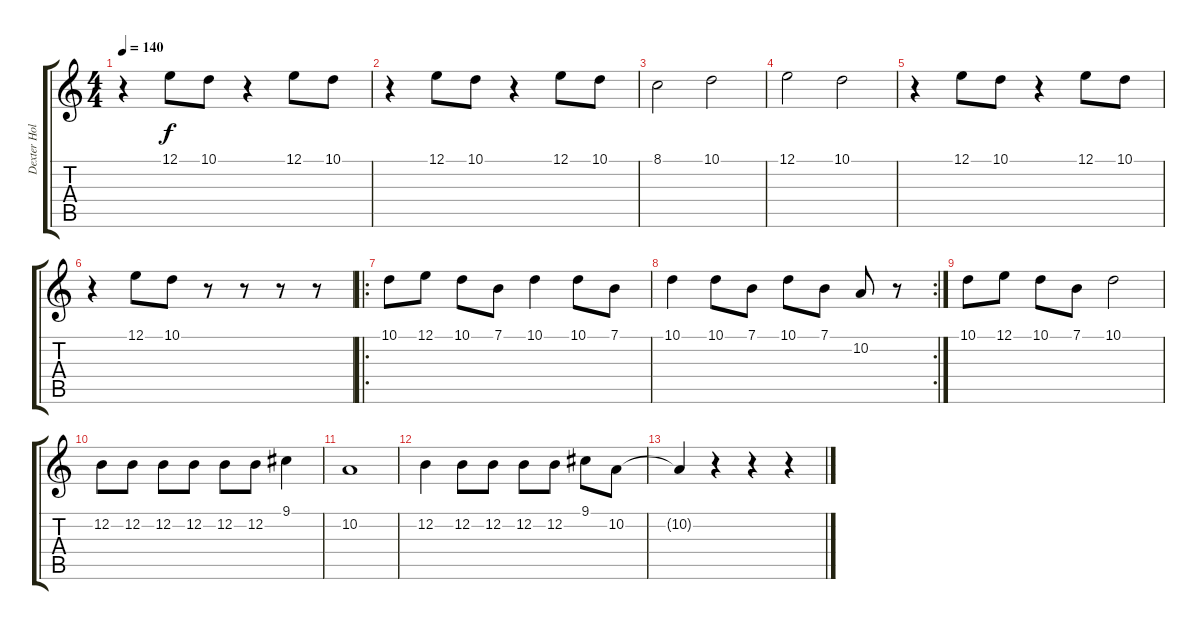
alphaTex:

\track ("Dexter Holland - Vocais" "Dexter Hol") {instrument trumpet}
\staff {score tabs}
\tuning (E4 B3 G3 D3 A2 E2) {hide}
\ts (4 4)
\tempo 140
\clef g2
\ks c
r.4{dy f} 12.1.8 10.1.8 r.4 12.1.8 10.1.8 |
r.4 12.1.8 10.1.8 r.4 12.1.8 10.1.8 |
8.1.2 10.1.2 |
12.1.2 10.1.2 |
r.4 12.1.8 10.1.8 r.4 12.1.8 10.1.8 |
r.4 12.1.8 10.1.8 r.8 r.8 r.8 r.8 |
\ro
10.1.8 12.1.8 10.1.8 7.1.8 10.1.4 10.1.8 7.1.8 |
\rc 2
10.1.4 10.1.8 7.1.8 10.1.8 7.1.8 10.2.8 r.8 |
10.1.8 12.1.8 10.1.8 7.1.8 10.1.2 |
12.2.8 12.2.8 12.2.8 12.2.8 12.2.8 12.2.8 9.1.4 |
10.2.1 |
12.2.4 12.2.8 12.2.8 12.2.8 12.2.8 9.1.8 10.2.8 |
10.2{t}.4 r.4 r.4 r.4
